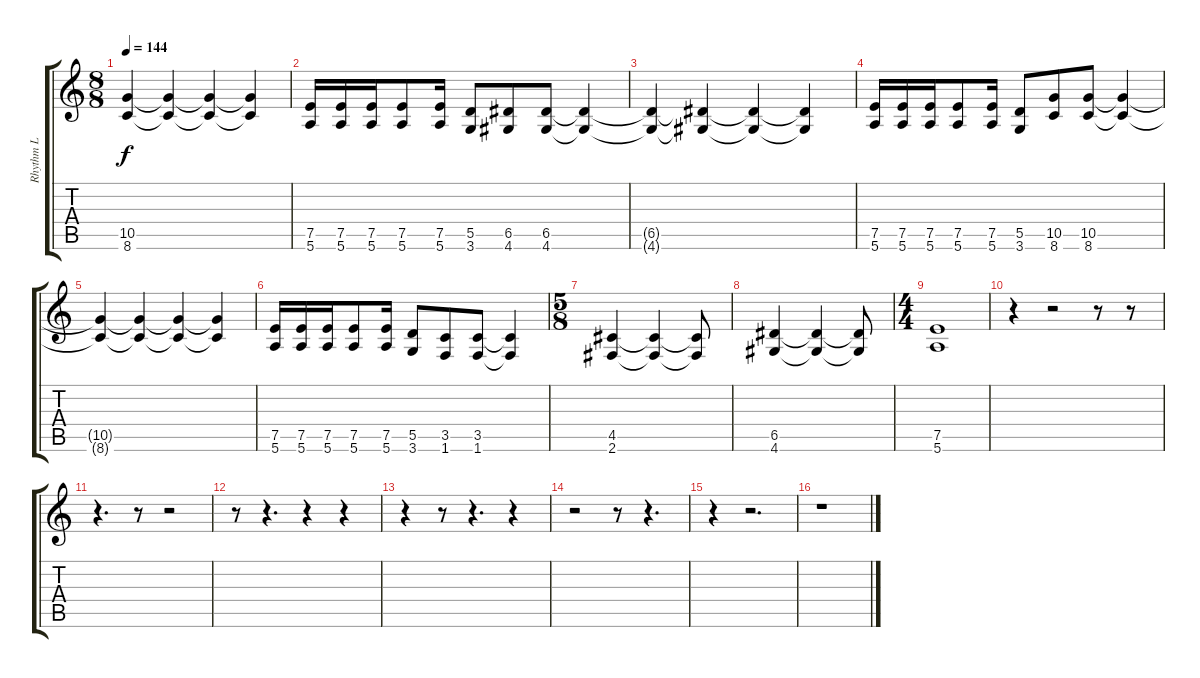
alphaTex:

\track ("Rhythm L" "Rhythm L") {instrument distortionguitar}
\staff {score tabs}
\tuning (E4 B3 G3 D3 A2 E2) {hide}
\ts (8 8)
\tempo 144
\clef g2
\ks c
(10.5{t} 8.6{t}).4{dy f} (10.5{t} 8.6{t}).4 (10.5{t} 8.6{t}).4 (10.5{t} 8.6{t}).4 |
(7.5 5.6).16 (7.5 5.6).16 (7.5 5.6).16 (7.5 5.6).8 (7.5 5.6).16 (5.5 3.6).8 (6.5 4.6).8 (6.5 4.6).8 (6.5{t} 4.6{t}).4 |
(6.5{t} 4.6{t}).4 (6.5{t} 4.6{t}).4 (6.5{t} 4.6{t}).4 (6.5{t} 4.6{t}).4 |
(7.5 5.6).16 (7.5 5.6).16 (7.5 5.6).16 (7.5 5.6).8 (7.5 5.6).16 (5.5 3.6).8 (10.5 8.6).8 (10.5 8.6).8 (10.5{t} 8.6{t}).4 |
(10.5{t} 8.6{t}).4 (10.5{t} 8.6{t}).4 (10.5{t} 8.6{t}).4 (10.5{t} 8.6{t}).4 |
(7.5 5.6).16 (7.5 5.6).16 (7.5 5.6).16 (7.5 5.6).8 (7.5 5.6).16 (5.5 3.6).8 (3.5 1.6).8 (3.5 1.6).8 (3.5{t} 1.6{t}).4 |
\ts (5 8)
(4.5 2.6).4 (4.5{t} 2.6{t}).4 (4.5{t} 2.6{t}).8 |
(6.5 4.6).4 (6.5{t} 4.6{t}).4 (6.5{t} 4.6{t}).8 |
\ts (4 4)
(7.5 5.6).1 |
r.4 r.2 r.8 r.8 |
r.4{d} r.8 r.2 |
r.8 r.4{d} r.4 r.4 |
r.4 r.8 r.4{d} r.4 |
r.2 r.8 r.4{d} |
r.4 r.2{d} |
r.1
